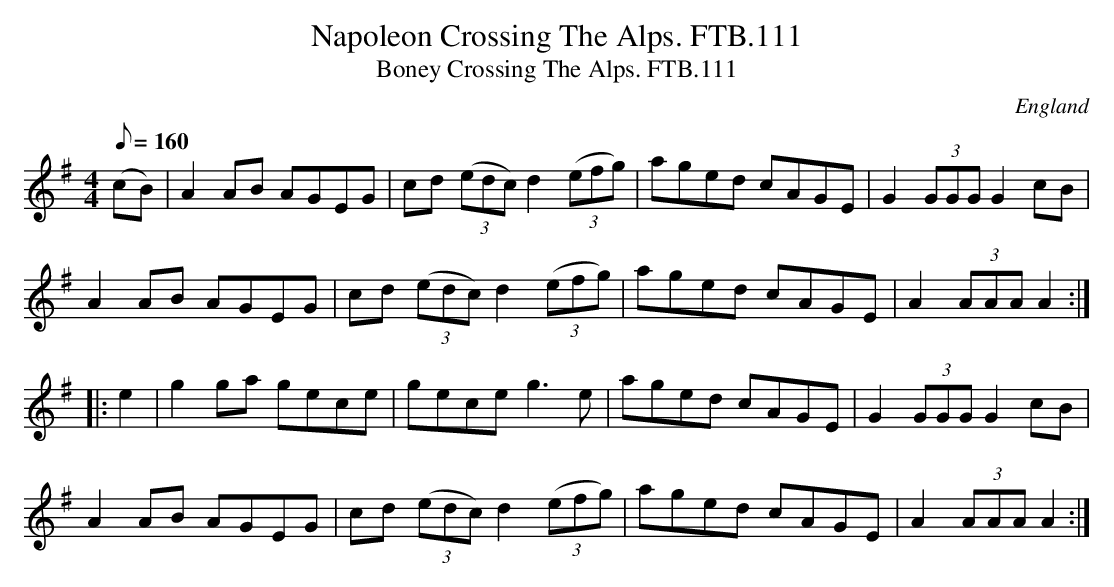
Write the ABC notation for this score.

X:1
T:Napoleon Crossing The Alps. FTB.111
T:Boney Crossing The Alps. FTB.111
M:4/4
L:1/8
Q:160
O:England
K:G
(cB)|A2AB AGEG|cd ((3edc) d2((3efg)|aged cAGE|G2 (3GGG G2cB|
A2AB AGEG|cd ((3edc) d2 ((3efg)|aged cAGE|A2 (3AAA A2:|
|:e2|g2ga gece|geceg3e|aged cAGE|G2 (3GGG G2 cB|
A2AB AGEG|cd ((3edc) d2 ((3efg)|aged cAGE|A2 (3AAA A2:|
